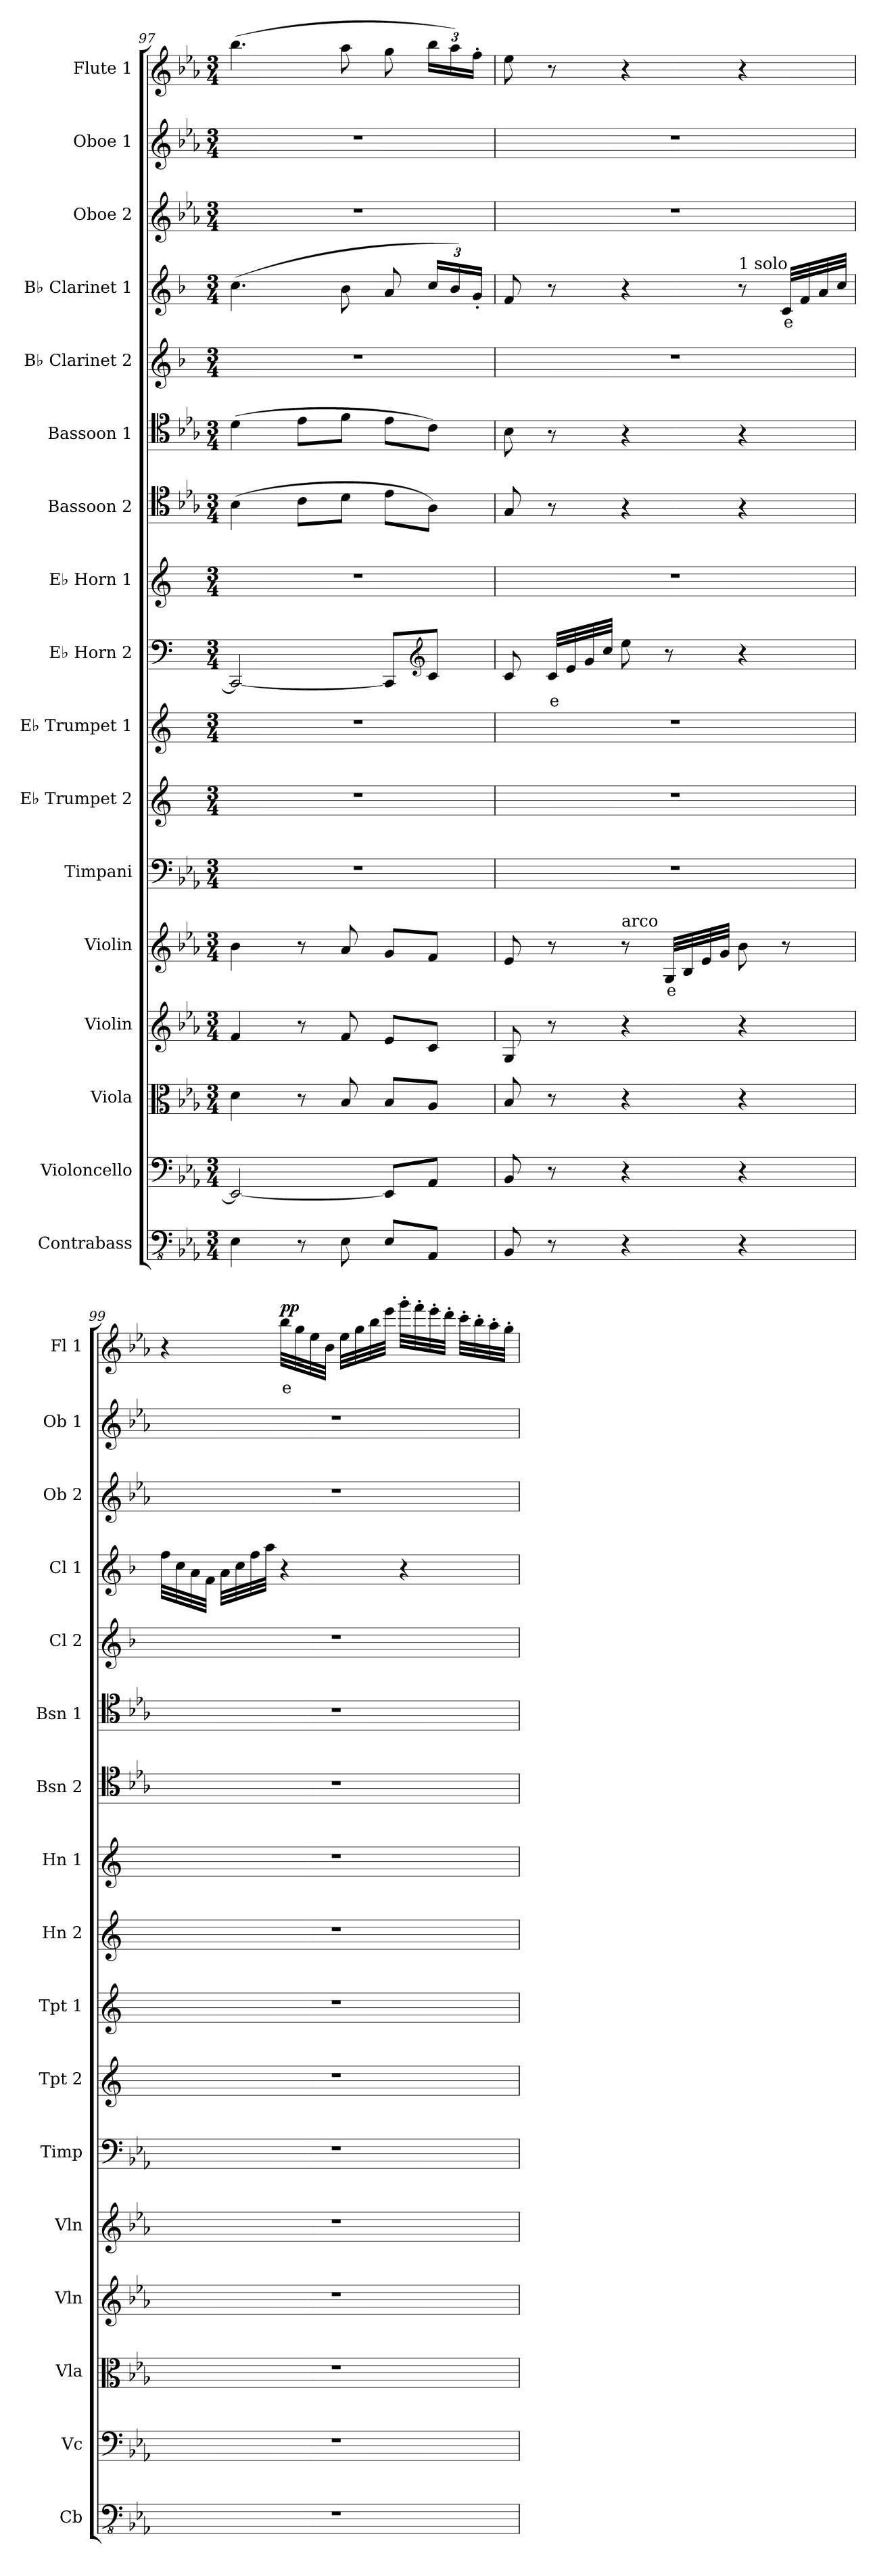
**kern	**kern	**kern	**kern	**kern	**text	**kern	**kern	**kern	**kern	**text	**kern	**kern	**kern	**kern	**kern	**text	**kern	**kern	**kern	**text	**dynam
*part17	*part16	*part15	*part14	*part13	*part13	*part12	*part11	*part10	*part9	*part9	*part8	*part7	*part6	*part5	*part4	*part4	*part3	*part2	*part1	*part1	*part1
*staff17	*staff16	*staff15	*staff14	*staff13	*staff13	*staff12	*staff11	*staff10	*staff9	*staff9	*staff8	*staff7	*staff6	*staff5	*staff4	*staff4	*staff3	*staff2	*staff1	*staff1	*staff1
*I"Contrabass	*I"Violoncello	*I"Viola	*I"Violin	*I"Violin	*	*I"Timpani	*I"E♭ Trumpet 2	*I"E♭ Trumpet 1	*I"E♭ Horn 2	*	*I"E♭ Horn 1	*I"Bassoon 2	*I"Bassoon 1	*I"B♭ Clarinet 2	*I"B♭ Clarinet 1	*	*I"Oboe 2	*I"Oboe 1	*I"Flute 1	*	*
*I'Cb	*I'Vc	*I'Vla	*I'Vln	*I'Vln	*	*I'Timp	*I'Tpt 2	*I'Tpt 1	*I'Hn 2	*	*I'Hn 1	*I'Bsn 2	*I'Bsn 1	*I'Cl 2	*I'Cl 1	*	*I'Ob 2	*I'Ob 1	*I'Fl 1	*	*
!!LO:PB:g=z
*clefFv4	*clefF4	*clefC3	*clefG2	*clefG2	*	*clefF4	*clefG2	*clefG2	*clefF4	*	*clefG2	*clefC4	*clefC4	*clefG2	*clefG2	*	*clefG2	*clefG2	*clefG2	*	*
*	*	*	*	*	*	*	*ITrd-2c-3	*ITrd-2c-3	*ITrd5c9	*	*ITrd5c9	*	*	*ITrd1c2	*ITrd1c2	*	*	*	*	*	*
*k[b-e-a-]	*k[b-e-a-]	*k[b-e-a-]	*k[b-e-a-]	*k[b-e-a-]	*	*k[b-e-a-]	*k[b-e-a-]	*k[b-e-a-]	*k[b-e-a-]	*	*k[b-e-a-]	*k[b-e-a-]	*k[b-e-a-]	*k[b-e-a-]	*k[b-e-a-]	*	*k[b-e-a-]	*k[b-e-a-]	*k[b-e-a-]	*	*
*M3/4	*M3/4	*M3/4	*M3/4	*M3/4	*	*M3/4	*M3/4	*M3/4	*M3/4	*	*M3/4	*M3/4	*M3/4	*M3/4	*M3/4	*	*M3/4	*M3/4	*M3/4	*	*
=97	=97	=97	=97	=97	=97	=97	=97	=97	=97	=97	=97	=97	=97	=97	=97	=97	=97	=97	=97	=97	=97
4EE-\	2EE-/_	4d\	4f/	4b-\	.	2.r	2.r	2.r	2EEE-/_	.	2.r	(>4B-\	(>4d\	2.r	(>4.b-\	.	2.r	2.r	(>4.bb-\	.	.
8r	.	8r	8r	8r	.	.	.	.	.	.	.	8c\L	8e-\L	.	.	.	.	.	.	.	.
8EE-\	.	8B-/	8f/	8a-/	.	.	.	.	.	.	.	8d\J	8f\J	.	8a-\	.	.	.	8aa-\	.	.
8EE-/L	8EE-/L]	8B-/L	8e-/L	8g/L	.	.	.	.	8EEE-/L]	.	.	8e-\L	8e-\L	.	8g/	.	.	.	8gg\	.	.
*	*	*	*	*	*	*	*	*	*clefG2	*	*	*	*	*	*	*	*	*	*	*	*
*	*	*	*	*	*	*	*	*	*	*	*	*	*	*	*Xbrackettup	*	*	*	*Xbrackettup	*	*
8AAA-/J	8AA-/J	8A-/J	8c/J	8f/J	.	.	.	.	8E-/J	.	.	8A-\J)	8c\J)	.	24b-/LL	.	.	.	24bb-\LL	.	.
.	.	.	.	.	.	.	.	.	.	.	.	.	.	.	24a-/)	.	.	.	24aa-\)	.	.
.	.	.	.	.	.	.	.	.	.	.	.	.	.	.	24f'/JJ	.	.	.	24ff'\JJ	.	.
=98	=98	=98	=98	=98	=98	=98	=98	=98	=98	=98	=98	=98	=98	=98	=98	=98	=98	=98	=98	=98	=98
8BBB-/	8BB-/	8B-/	8G/	8e-/	.	2.r	2.r	2.r	8E-/	.	2.r	8G/	8B-\	2.r	8e-/	.	2.r	2.r	8ee-\	.	.
!	!	!	!	!	!	!	!	!	!	!LO:LY:b:color=#FF0000	!	!	!	!	!	!	!	!	!	!	!
8r	8r	8r	8r	8r	.	.	.	.	32E-/LLL	e	.	8r	8r	.	8r	.	.	.	8r	.	.
.	.	.	.	.	.	.	.	.	32G/	.	.	.	.	.	.	.	.	.	.	.	.
.	.	.	.	.	.	.	.	.	32B-/	.	.	.	.	.	.	.	.	.	.	.	.
.	.	.	.	.	.	.	.	.	32e-/JJJ	.	.	.	.	.	.	.	.	.	.	.	.
!	!	!	!	!LO:TX:a:t=arco	!	!	!	!	!	!	!	!	!	!	!	!	!	!	!	!	!
4r	4r	4r	4r	8r	.	.	.	.	8g\	.	.	4r	4r	.	4r	.	.	.	4r	.	.
!	!	!	!	!	!LO:LY:b:color=#FF0000	!	!	!	!	!	!	!	!	!	!	!	!	!	!	!	!
.	.	.	.	32G/LLL	e	.	.	.	8r	.	.	.	.	.	.	.	.	.	.	.	.
.	.	.	.	32B-/	.	.	.	.	.	.	.	.	.	.	.	.	.	.	.	.	.
.	.	.	.	32e-/	.	.	.	.	.	.	.	.	.	.	.	.	.	.	.	.	.
.	.	.	.	32g/JJJ	.	.	.	.	.	.	.	.	.	.	.	.	.	.	.	.	.
!	!	!	!	!	!	!	!	!	!	!	!	!	!	!	!LO:TX:a:t=1 solo	!	!	!	!	!	!
4r	4r	4r	4r	8b-\	.	.	.	.	4r	.	.	4r	4r	.	8r	.	.	.	4r	.	.
!	!	!	!	!	!	!	!	!	!	!	!	!	!	!	!	!LO:LY:b:color=#FF0000	!	!	!	!	!
.	.	.	.	8r	.	.	.	.	.	.	.	.	.	.	32B-/LLL	e	.	.	.	.	.
.	.	.	.	.	.	.	.	.	.	.	.	.	.	.	32e-/	.	.	.	.	.	.
.	.	.	.	.	.	.	.	.	.	.	.	.	.	.	32g/	.	.	.	.	.	.
.	.	.	.	.	.	.	.	.	.	.	.	.	.	.	32b-/JJJ	.	.	.	.	.	.
=99	=99	=99	=99	=99	=99	=99	=99	=99	=99	=99	=99	=99	=99	=99	=99	=99	=99	=99	=99	=99	=99
2.r	2.r	2.r	2.r	2.r	.	2.r	2.r	2.r	2.r	.	2.r	2.r	2.r	2.r	32ee-\LLL	.	2.r	2.r	4r	.	.
.	.	.	.	.	.	.	.	.	.	.	.	.	.	.	32b-\	.	.	.	.	.	.
.	.	.	.	.	.	.	.	.	.	.	.	.	.	.	32g\	.	.	.	.	.	.
.	.	.	.	.	.	.	.	.	.	.	.	.	.	.	32e-\JJJ	.	.	.	.	.	.
.	.	.	.	.	.	.	.	.	.	.	.	.	.	.	32g\LLL	.	.	.	.	.	.
.	.	.	.	.	.	.	.	.	.	.	.	.	.	.	32b-\	.	.	.	.	.	.
.	.	.	.	.	.	.	.	.	.	.	.	.	.	.	32ee-\	.	.	.	.	.	.
.	.	.	.	.	.	.	.	.	.	.	.	.	.	.	32gg\JJJ	.	.	.	.	.	.
!	!	!	!	!	!	!	!	!	!	!	!	!	!	!	!	!	!	!	!	!LO:LY:b:color=#FF0000	!LO:DY:b
.	.	.	.	.	.	.	.	.	.	.	.	.	.	.	4r	.	.	.	32bb-\LLL	e	pp
.	.	.	.	.	.	.	.	.	.	.	.	.	.	.	.	.	.	.	32gg\	.	.
.	.	.	.	.	.	.	.	.	.	.	.	.	.	.	.	.	.	.	32ee-\	.	.
.	.	.	.	.	.	.	.	.	.	.	.	.	.	.	.	.	.	.	32b-\JJJ	.	.
.	.	.	.	.	.	.	.	.	.	.	.	.	.	.	.	.	.	.	32ee-\LLL	.	.
.	.	.	.	.	.	.	.	.	.	.	.	.	.	.	.	.	.	.	32gg\	.	.
.	.	.	.	.	.	.	.	.	.	.	.	.	.	.	.	.	.	.	32bb-\	.	.
.	.	.	.	.	.	.	.	.	.	.	.	.	.	.	.	.	.	.	32eee-\JJJ	.	.
.	.	.	.	.	.	.	.	.	.	.	.	.	.	.	4r	.	.	.	32ggg'\LLL	.	.
.	.	.	.	.	.	.	.	.	.	.	.	.	.	.	.	.	.	.	32fff'\	.	.
.	.	.	.	.	.	.	.	.	.	.	.	.	.	.	.	.	.	.	32eee-'\	.	.
.	.	.	.	.	.	.	.	.	.	.	.	.	.	.	.	.	.	.	32ddd'\JJJ	.	.
.	.	.	.	.	.	.	.	.	.	.	.	.	.	.	.	.	.	.	32ccc'\LLL	.	.
.	.	.	.	.	.	.	.	.	.	.	.	.	.	.	.	.	.	.	32bb-'\	.	.
.	.	.	.	.	.	.	.	.	.	.	.	.	.	.	.	.	.	.	32aa-'\	.	.
.	.	.	.	.	.	.	.	.	.	.	.	.	.	.	.	.	.	.	32gg'\JJJ	.	.
=	=	=	=	=	=	=	=	=	=	=	=	=	=	=	=	=	=	=	=	=	=
*-	*-	*-	*-	*-	*-	*-	*-	*-	*-	*-	*-	*-	*-	*-	*-	*-	*-	*-	*-	*-	*-
